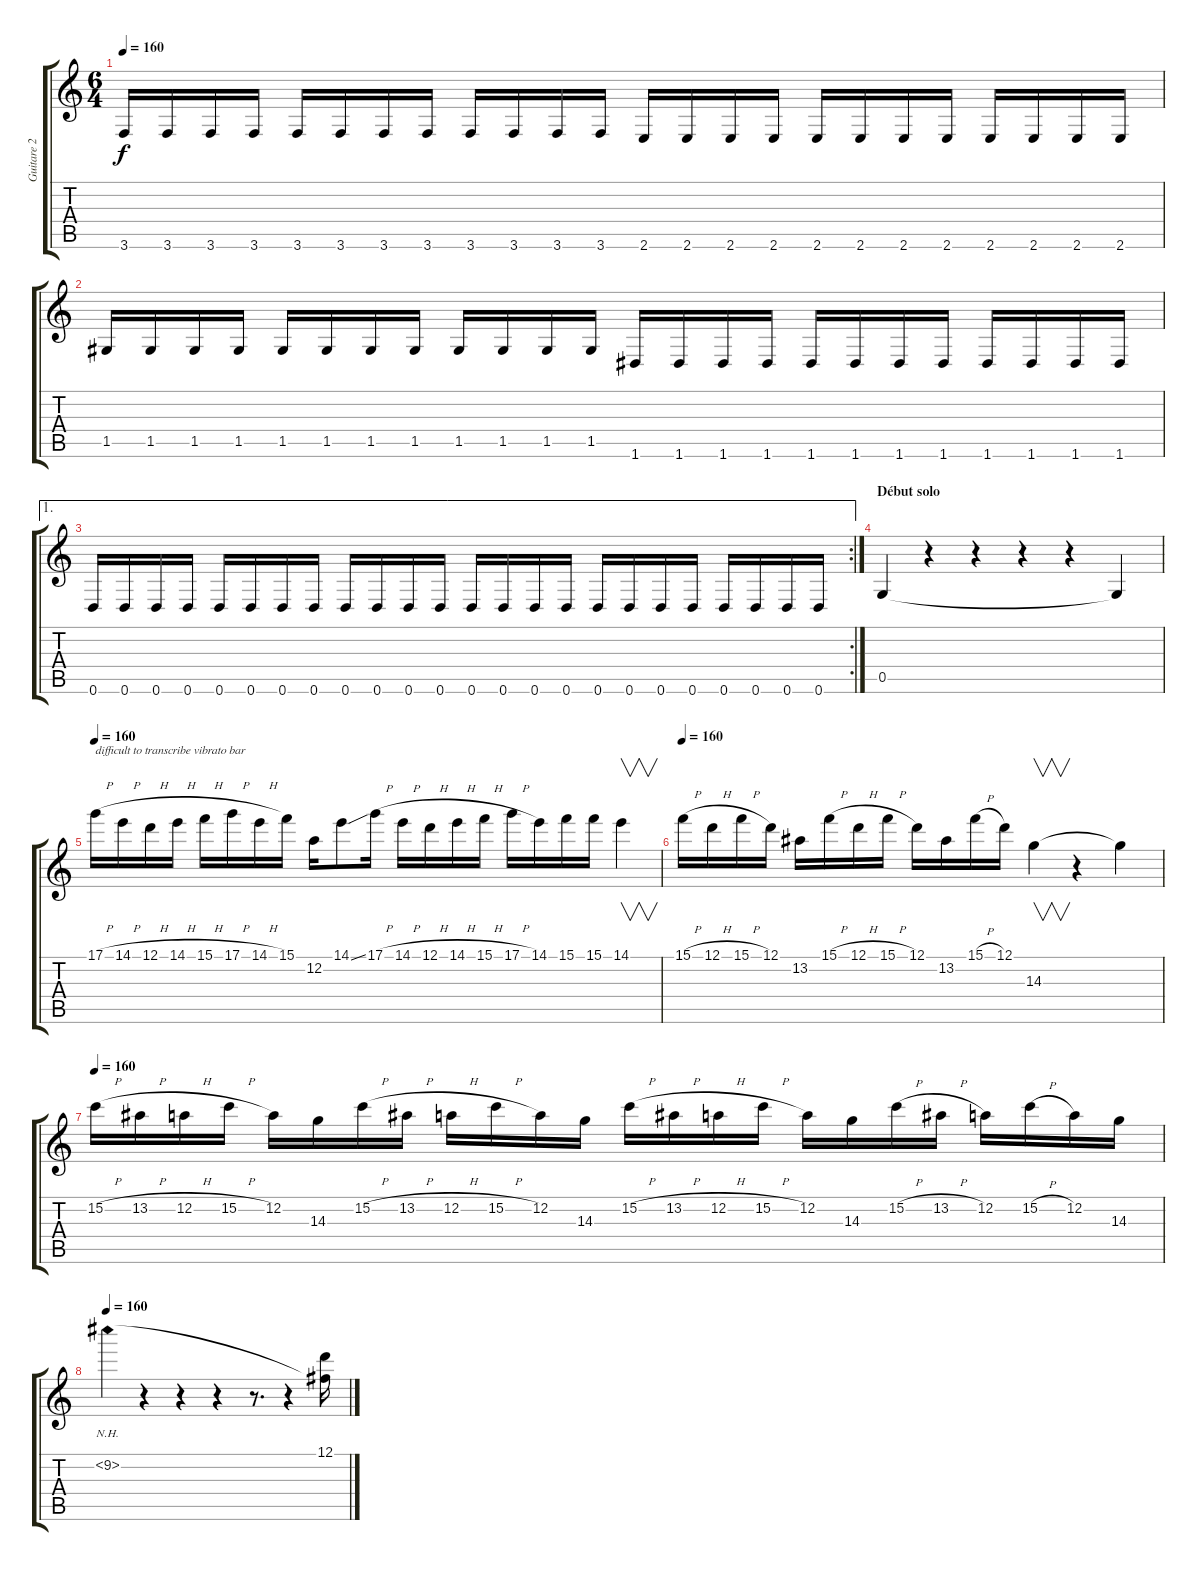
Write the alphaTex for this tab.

\track ("Guitare 2 " "Guitare 2 ") {instrument distortionguitar}
\staff {score tabs}
\tuning (D4 A3 F3 C3 G2 D2) {hide}
\ts (6 4)
\tempo 160
\clef g2
\ks c
3.6.16{dy f} 3.6.16 3.6.16 3.6.16 3.6.16 3.6.16 3.6.16 3.6.16 3.6.16 3.6.16 3.6.16 3.6.16 2.6.16 2.6.16 2.6.16 2.6.16 2.6.16 2.6.16 2.6.16 2.6.16 2.6.16 2.6.16 2.6.16 2.6.16 |
1.5.16 1.5.16 1.5.16 1.5.16 1.5.16 1.5.16 1.5.16 1.5.16 1.5.16 1.5.16 1.5.16 1.5.16 1.6.16 1.6.16 1.6.16 1.6.16 1.6.16 1.6.16 1.6.16 1.6.16 1.6.16 1.6.16 1.6.16 1.6.16 |
\ae 1
\rc 2
0.6.16 0.6.16 0.6.16 0.6.16 0.6.16 0.6.16 0.6.16 0.6.16 0.6.16 0.6.16 0.6.16 0.6.16 0.6.16 0.6.16 0.6.16 0.6.16 0.6.16 0.6.16 0.6.16 0.6.16 0.6.16 0.6.16 0.6.16 0.6.16 |
\section ("" "Début solo")
0.5.4{volume 16} r.4 r.4 r.4 r.4 0.5{t}.4 |
\tempo 160
17.1{h}.16{txt "difficult to transcribe vibrato bar"} 14.1{h}.16 12.1{h}.16 14.1{h}.16 15.1{h}.16 17.1{h}.16 14.1{h}.16 15.1.16 12.2.16 14.1{ss}.8 17.1{h}.16 14.1{h}.16 12.1{h}.16 14.1{h}.16 15.1{h}.16 17.1{h}.16 14.1.16 15.1.16 15.1.16 14.1.4{v} |
\tempo 160
15.1{h}.16 12.1{h}.16 15.1{h}.16 12.1.16 13.2.16 15.1{h}.16 12.1{h}.16 15.1{h}.16 12.1.16 13.2.16 15.1{h}.16 12.1.16 14.3.4{v} r.4 14.3{t}.4 |
\tempo 160
15.2{h}.16 13.2{h}.16 12.2{h}.16 15.2{h}.16 12.2.16 14.3.16 15.2{h}.16 13.2{h}.16 12.2{h}.16 15.2{h}.16 12.2.16 14.3.16 15.2{h}.16 13.2{h}.16 12.2{h}.16 15.2{h}.16 12.2.16 14.3.16 15.2{h}.16 13.2{h}.16 12.2.16 15.2{h}.16 12.2.16 14.3.16 |
\tempo 160
9.2{nh}.4 r.4 r.4 r.4 r.8{d} r.4 (12.1 9.2{t}).16
